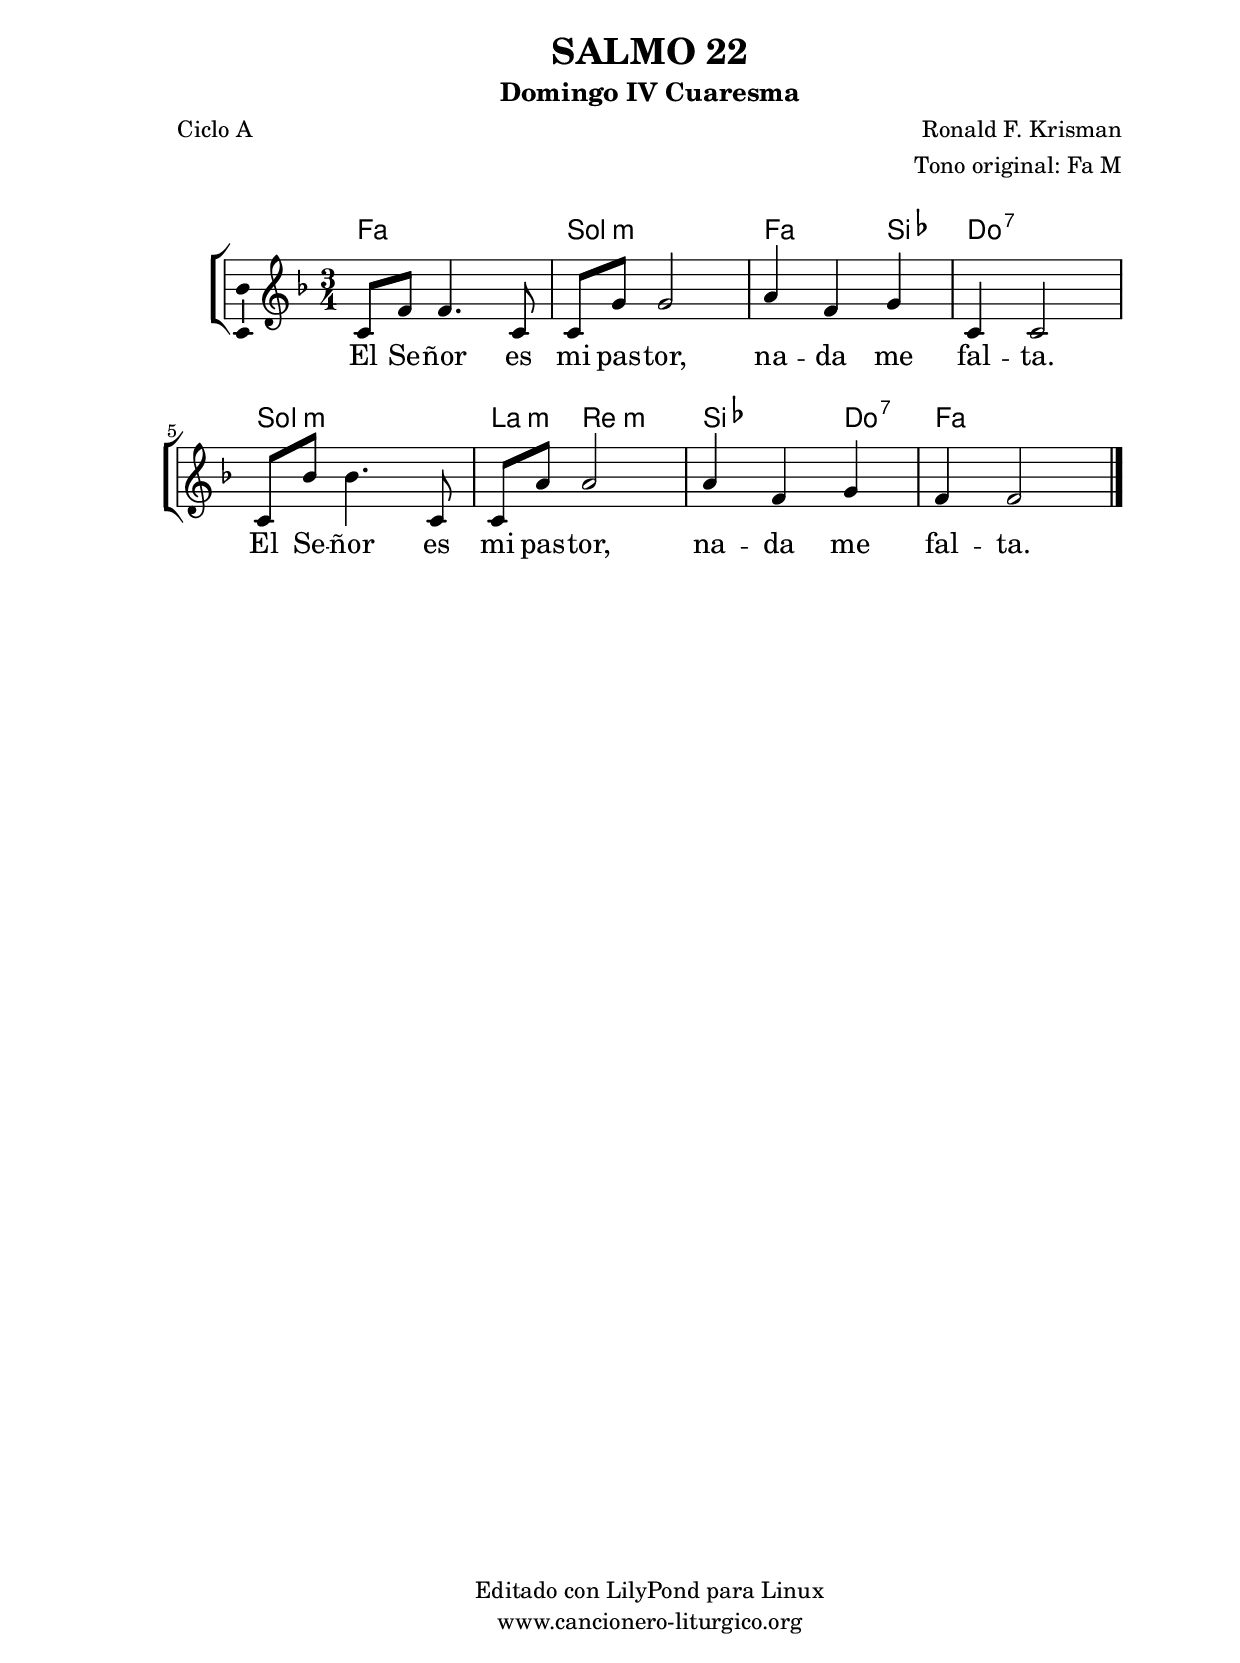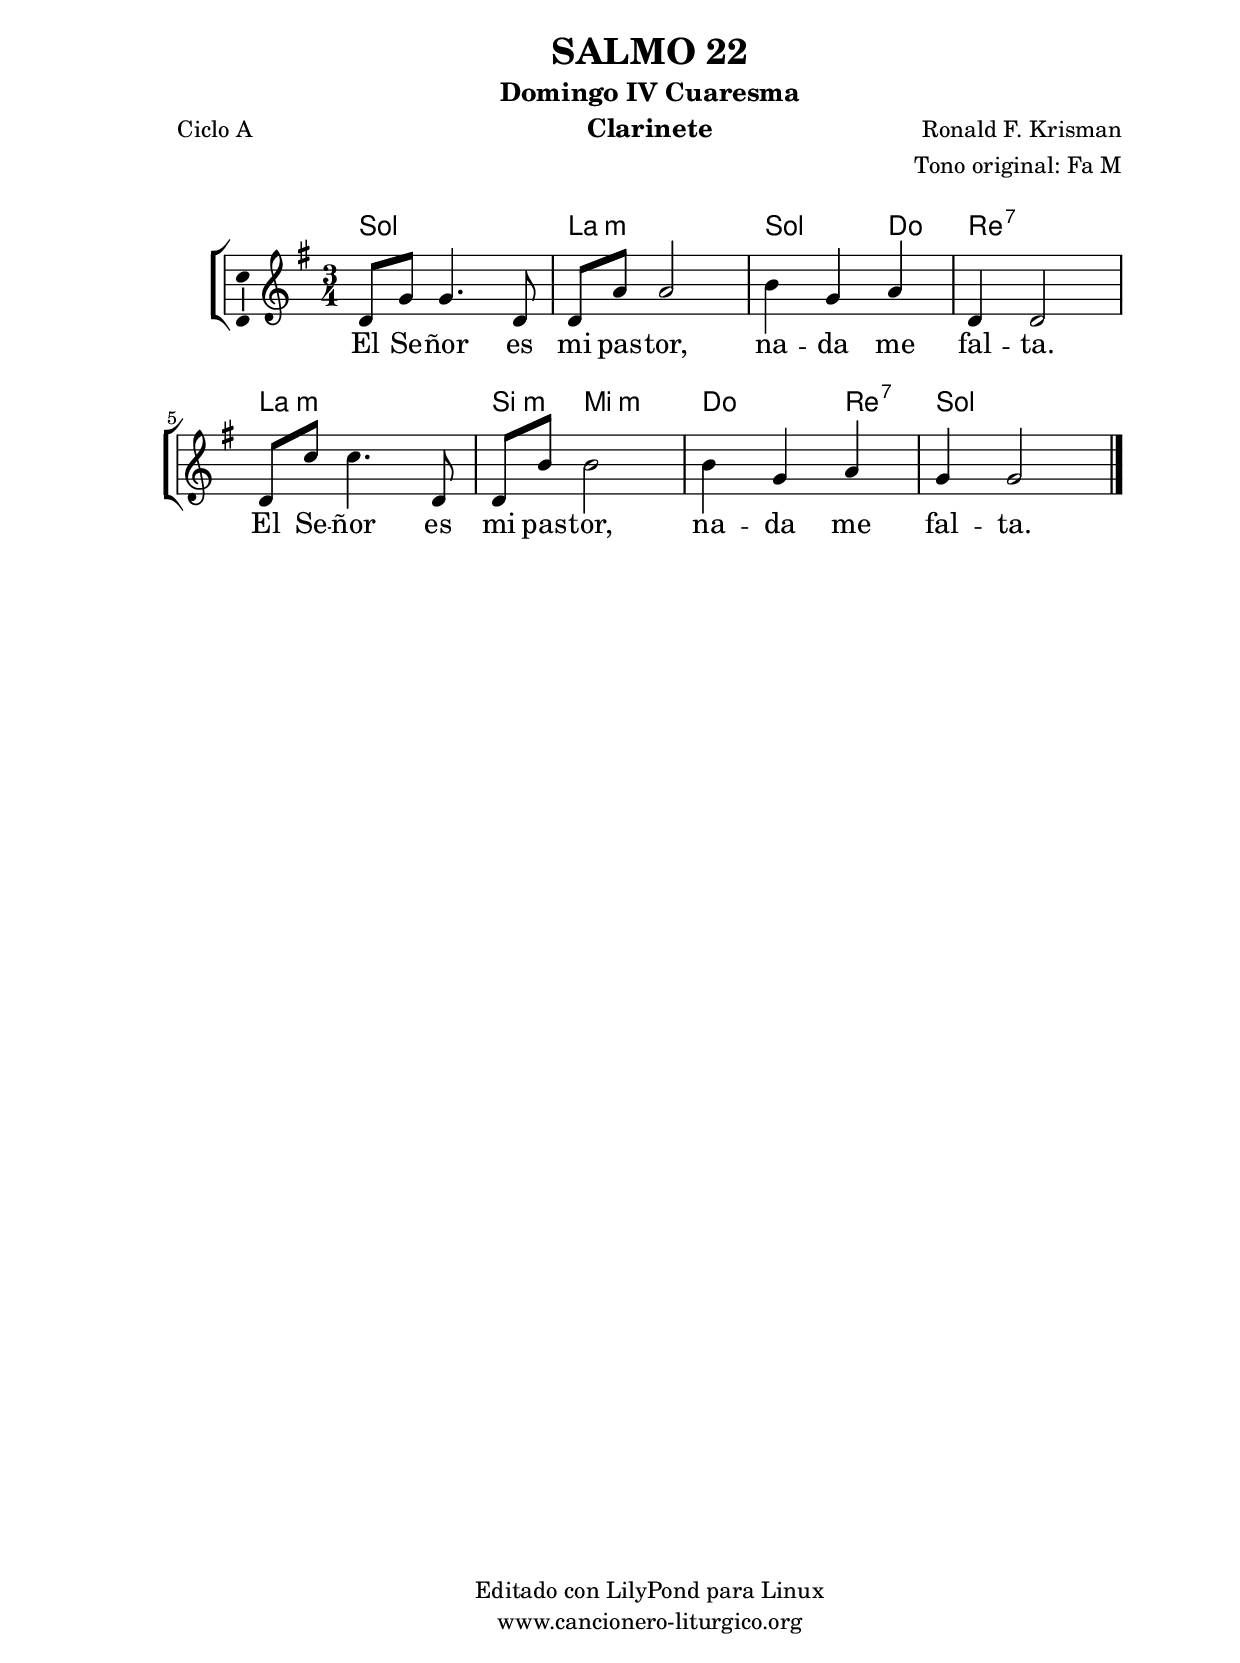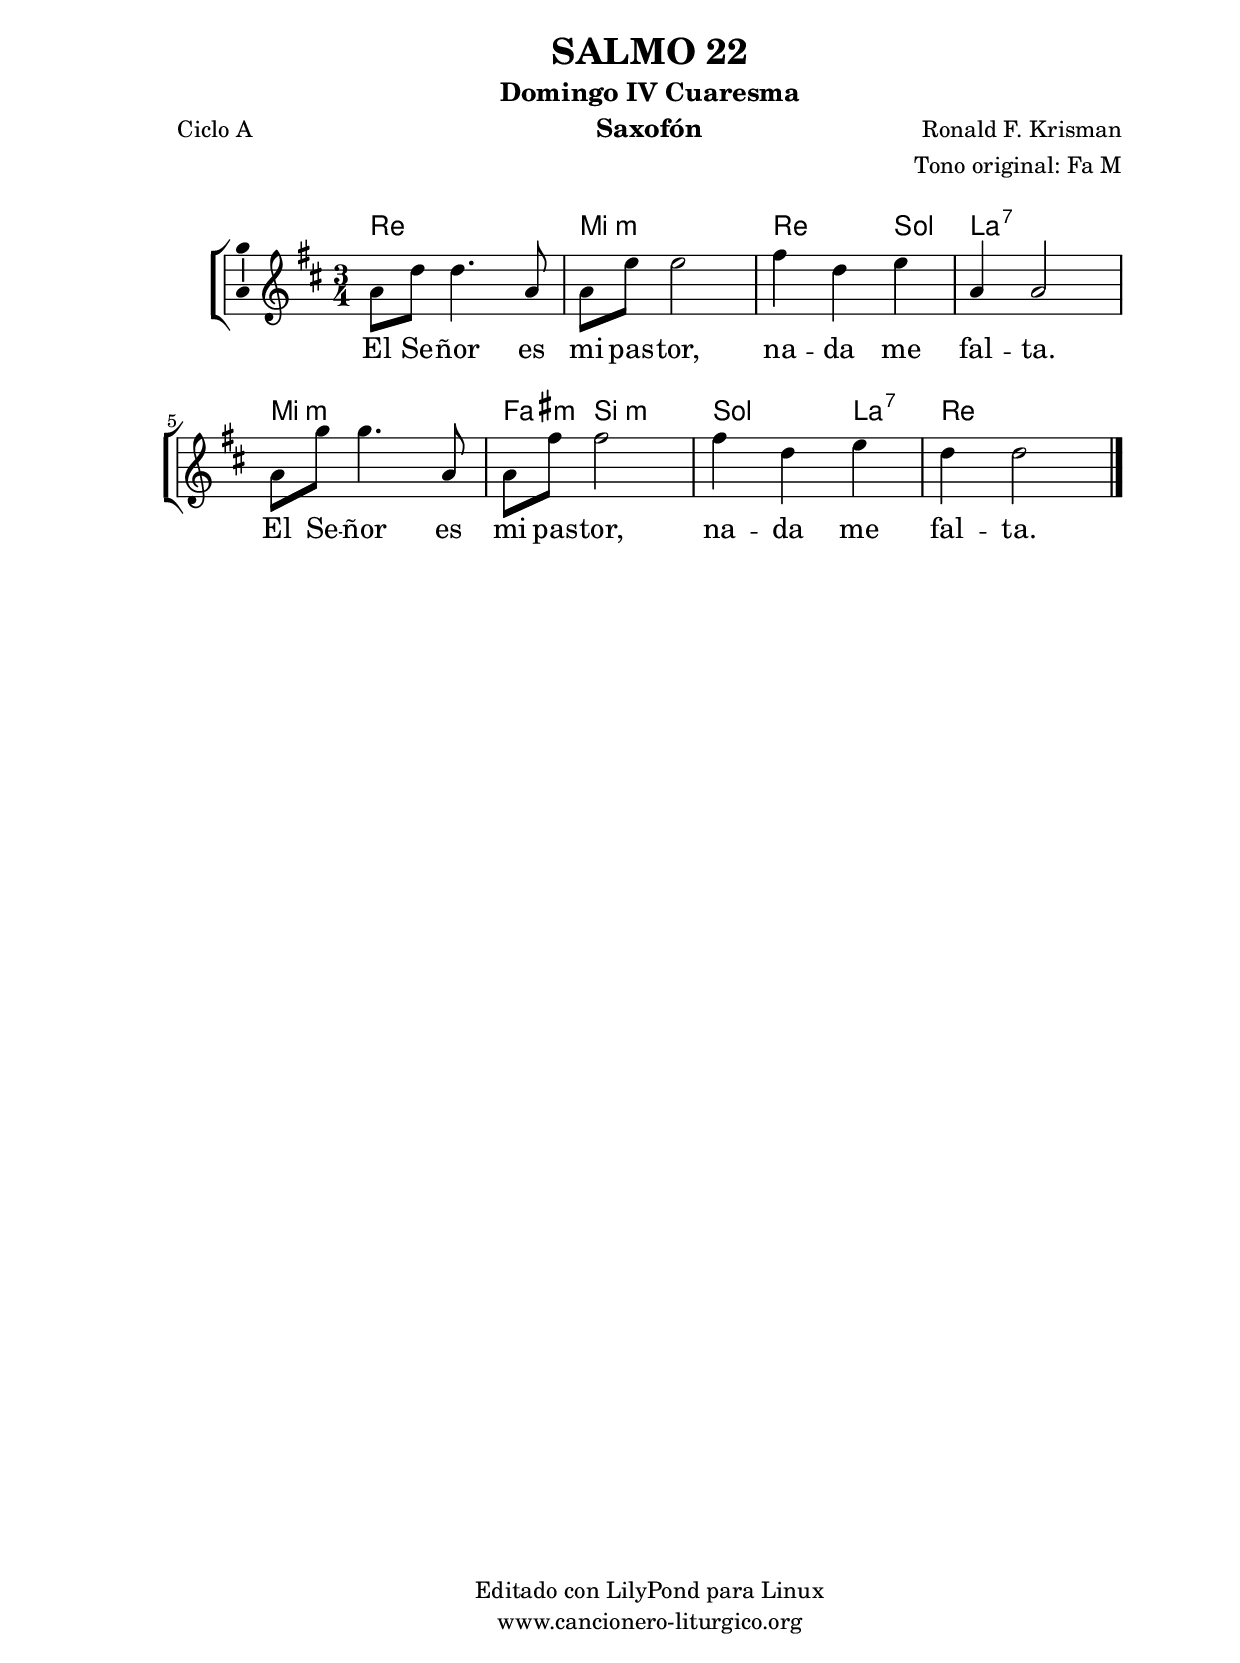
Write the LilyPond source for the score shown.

%
%para convertir .midi en .wav:
%timidity filename.midi -Ow -o finename.wav
%
%
%Para convertir de .wav a .mp3:
%lame -h -m j filename.wav
%
%
%para escuchar el midi:
%timidity nombrefichero.midi
%


%versión de lilypond para la que se ha escrito esta partitura:
\version "2.16.0"

	%Tamaño papel
	#(set-default-paper-size "a4")
	%Tamaño partitura
	#(set-global-staff-size 20)
	%No responde al pulsar sobre una nota
	#(ly:set-option 'point-and-click #f)

%parámetros del encabezamiento:
\header {
	title = "SALMO 22"
	subtitle = "Domingo IV Cuaresma"
	composer = "Ronald F. Krisman"
	poet = "Ciclo A"
	meter = ""
	arranger = "Tono original: Fa M"
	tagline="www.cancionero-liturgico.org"
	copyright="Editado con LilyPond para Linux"
	}

%parámetros asociados al papel:
\paper  {
	oddHeaderMarkup = \markup {\fill-line { \on-the-fly #not-first-page \fromproperty #'header:title \on-the-fly #not-first-page \fromproperty #'header:composer }}
	evenHeaderMarkup = \markup {\fill-line { \fromproperty #'header:composer \fromproperty #'header:title }}
	#(set-paper-size "a4")
	print-page-number = ##f
	first-page-number = 1
	print-first-page-number = ##f
%	head-separation = 3.0 \cm
	top-margin = 2.0 \cm
	bottom-margin = 0.5\cm
%%%	bottom-margin = -1.0\cm
	left-margin = 3.0 \cm
	line-width = 16.0 \cm 
	indent = 8\mm
	interscoreline = 2.\mm
	between-system-space = 15\mm
%	para que las partituras no llenen la hoja:
	ragged-bottom = ##t
%	idem para la última hoja:
	ragged-last-bottom = ##f
%	para que las partituras llenen el ancho del papel:
	ragged-last = ##f
	after-title-space = 2.5 \cm
%page-count=1
%system-count=1

	%Flexible Vertical Spacing
%	markup-markup-spacing =
%	#'((basic-distance . 15) (minimum-distance . 15) (padding . 3))
	markup-system-spacing =
	#'((basic-distance . 15) (minimum-distance . 15) (padding . 3))
	system-system-spacing =
	#'((basic-distance . 15) (minimum-distance . 15) (padding . 3))
	score-system-spacing =
	#'((basic-distance . 15) (minimum-distance . 15) (padding . 5))
%	top-system-spacing = % header
%	#'((basic-distance . 8) (minimum-distance . 0) (padding . 3))
%	top-markup-spacing =
%	#'((basic-distance . 20) (minimum-distance . 20) (padding . 3))
	last-bottom-spacing = % footer
	#'((basic-distance . 5) (minimum-distance . 5) (padding . 3))
%	score-markup-spacing =
%	#'((basic-distance . 16) (minimum-distance . 13) (padding . 3))

	}


%parámetros que afectan a toda la partitura:
global =  {
	%clave de sol (G):
	\clef G
	%armadura:
%%%	\transpose ees c
	\key f \major
	\tempo 4=79
	\set Score.tempoHideNote = ##t
	}


acordes = {
	\italianChords
	\chordmode {
%%%	\transpose ees c
{

f2. g:m f2 bes4 c2.:7
g2.:m a4:m d2:m bes2 c4:7 f2.

	}
	}
}


melodia = 
%%%	\transpose ees c
{
	\relative c'{

\time 3/4
c8 f f4. c8
c8 g' g2
a4 f4 g
c,4 c2
c8 bes' bes4. c,8
c8 a' a2
a4 f g
f4 f2

%\bar "||"
%\break

	\bar "|."
	}
	}


texto = \lyricmode {
El Se -- ñor es mi pas -- tor,
na -- da me fal -- ta.
El Se -- ñor es mi pas -- tor,
na -- da me fal -- ta.
	}


acordesStaff = \context ChordNames = acordesStaff <<
	\set chordChanges = ##t
	\acordes
	>>


vozStaff = \context Voice = vozStaff
\with {\consists "Ambitus_engraver"}
<<
%	\set Staff.instrumentName = ""
%	\set Staff.shortInstrumentName = ""
%	\set Staff.midiInstrument = #"clarinet"
%	\set Staff.midiInstrument = #"cello"
%	\set Staff.midiInstrument = #"flute"
	\set Staff.midiInstrument = #"electric guitar (jazz)"
%	\set Staff.midiInstrument = #"english horn"
%	\set Staff.midiInstrument = #"violin"
%	\set Staff.midiInstrument = #"glockenspiel"
	\set Staff.midiMinimumVolume = #0.7
	\set Staff.midiMaximumVolume = #0.9
	\global
	\melodia
	>>


textoStaff = \context Lyrics = textoStaff <<
	\lyricsto vozStaff \texto
	>>

\book {
	\score {
		\context ChoirStaff {
			\override StaffGroup.SystemStartBracket #'collapse-height = #1
			\override Score.SystemStartBar #'collapse-height = #1
			<<
			\acordesStaff
			\vozStaff
			\textoStaff
			>>
			}
		\layout {
	    		\context {
				\Lyrics
				\override LyricText #'font-size = #2
				}
	   		 \context {
				\Score
				%fontSize = #3
				\override StaffSymbol #'staff-space = #(magstep +3)
				%\override Beam #'thickness = #0.55
				%\override SpacingSpanner #'spacing-increment = #1.0
				%\override Slur #'height-limit = #1.5
				}
			}
		}
	\score {
		\unfoldRepeats
		\context ChoirStaff {
			<<
			\acordesStaff
			\vozStaff
			>>
			}
		\midi {
	  		\context {
	  			\Score
				tempoWholesPerMinute = #(ly:make-moment 70 4)
				}
			}
		}
	}

%Partitura para clarinete
#(define output-suffix "C")
\book {
	\header{
		instrument = "Clarinete"
		}
	\score {
		\context ChoirStaff {
			\override StaffGroup.SystemStartBracket #'collapse-height = #1
			\override Score.SystemStartBar #'collapse-height = #1
\transpose c d
			<<
			\acordesStaff
			\vozStaff
			\textoStaff
			>>
			}
		\layout {
	    		\context {
				\Lyrics
				\override LyricText #'font-size = #2
				}
	   		 \context {
				\Score
				%fontSize = #3
				\override StaffSymbol #'staff-space = #(magstep +3)
				%\override Beam #'thickness = #0.55
				%\override SpacingSpanner #'spacing-increment = #1.0
				%\override Slur #'height-limit = #1.5
				}
			}
		}
	}

%Partitura para saxofón
#(define output-suffix "S")
\book {
	\header{
		instrument = "Saxofón"
		}
	\score {
		\context ChoirStaff {
			\override StaffGroup.SystemStartBracket #'collapse-height = #1
			\override Score.SystemStartBar #'collapse-height = #1
\transpose c a
			<<
			\acordesStaff
			\vozStaff
			\textoStaff
			>>
			}
		\layout {
	    		\context {
				\Lyrics
				\override LyricText #'font-size = #2
				}
	   		 \context {
				\Score
				%fontSize = #3
				\override StaffSymbol #'staff-space = #(magstep +3)
				%\override Beam #'thickness = #0.55
				%\override SpacingSpanner #'spacing-increment = #1.0
				%\override Slur #'height-limit = #1.5
				}
			}
		}
	}

